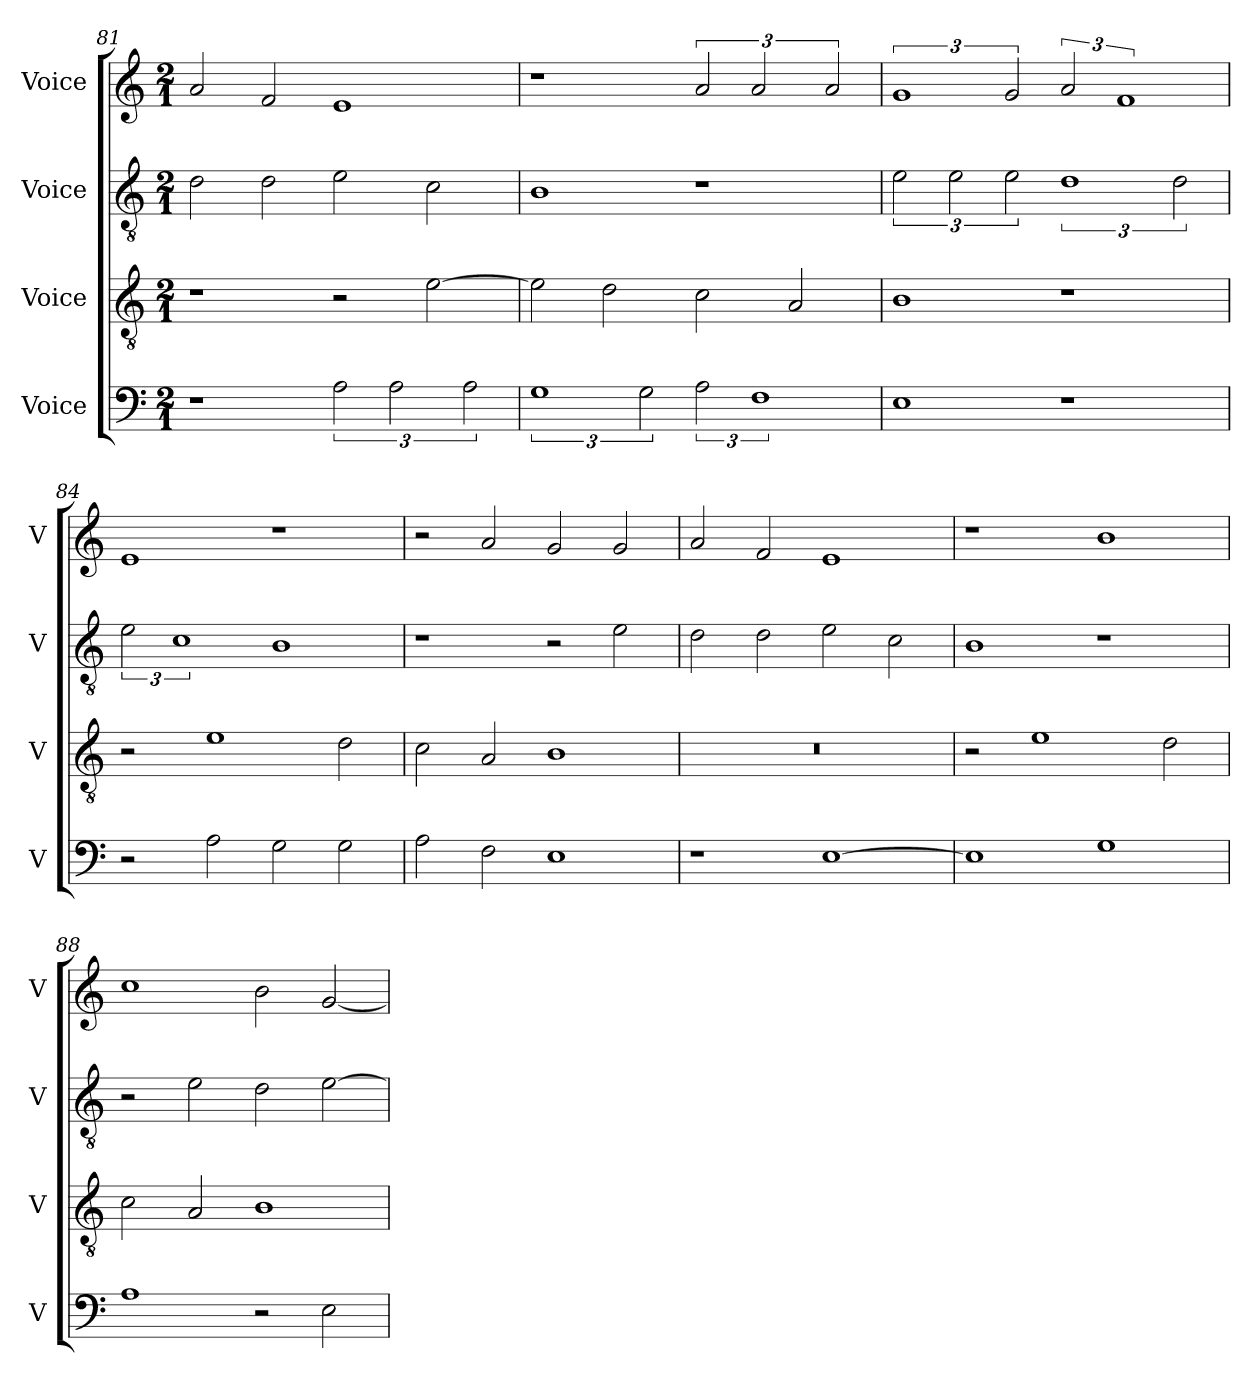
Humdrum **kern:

**kern	**kern	**kern	**kern
*part4	*part3	*part2	*part1
*staff4	*staff3	*staff2	*staff1
*I"Voice	*I"Voice	*I"Voice	*I"Voice
*I'V	*I'V	*I'V	*I'V
*clefF4	*clefGv2	*clefGv2	*clefG2
*k[]	*k[]	*k[]	*k[]
*M2/1	*M2/1	*M2/1	*M2/1
=81	=81	=81	=81
1r	1r	2d\	2a/
.	.	2d\	2f/
3A\	2r	2e\	1e
3A\	.	.	.
.	[2e\	2c\	.
3A\	.	.	.
=82	=82	=82	=82
3%2G	2e\]	1B	1r
.	2d\	.	.
3G\	.	.	.
3A\	2c\	1r	3a/
3%2F	.	.	3a/
.	2A/	.	.
.	.	.	3a/
!!LO:LB:g=z
=83	=83	=83	=83
1E	1B	3e\	3%2g
.	.	3e\	.
.	.	3e\	3g/
1r	1r	3%2d	3a/
.	.	.	3%2f
.	.	3d\	.
=84	=84	=84	=84
2r	2r	3e\	1e
.	.	3%2c	.
2A\	1e	.	.
2G\	.	1B	1r
2G\	2d\	.	.
=85	=85	=85	=85
2A\	2c\	1r	2r
2F\	2A/	.	2a/
1E	1B	2r	2g/
.	.	2e\	2g/
=86	=86	=86	=86
1r	0r	2d\	2a/
.	.	2d\	2f/
[1E	.	2e\	1e
.	.	2c\	.
!!LO:LB:g=z
=87	=87	=87	=87
1E]	2r	1B	1r
.	1e	.	.
1G	.	1r	1b
.	2d\	.	.
=88	=88	=88	=88
1A	2c\	2r	1cc
.	2A/	2e\	.
2r	1B	2d\	2b\
2E\	.	[2e\	[2g/
=	=	=	=
*-	*-	*-	*-
